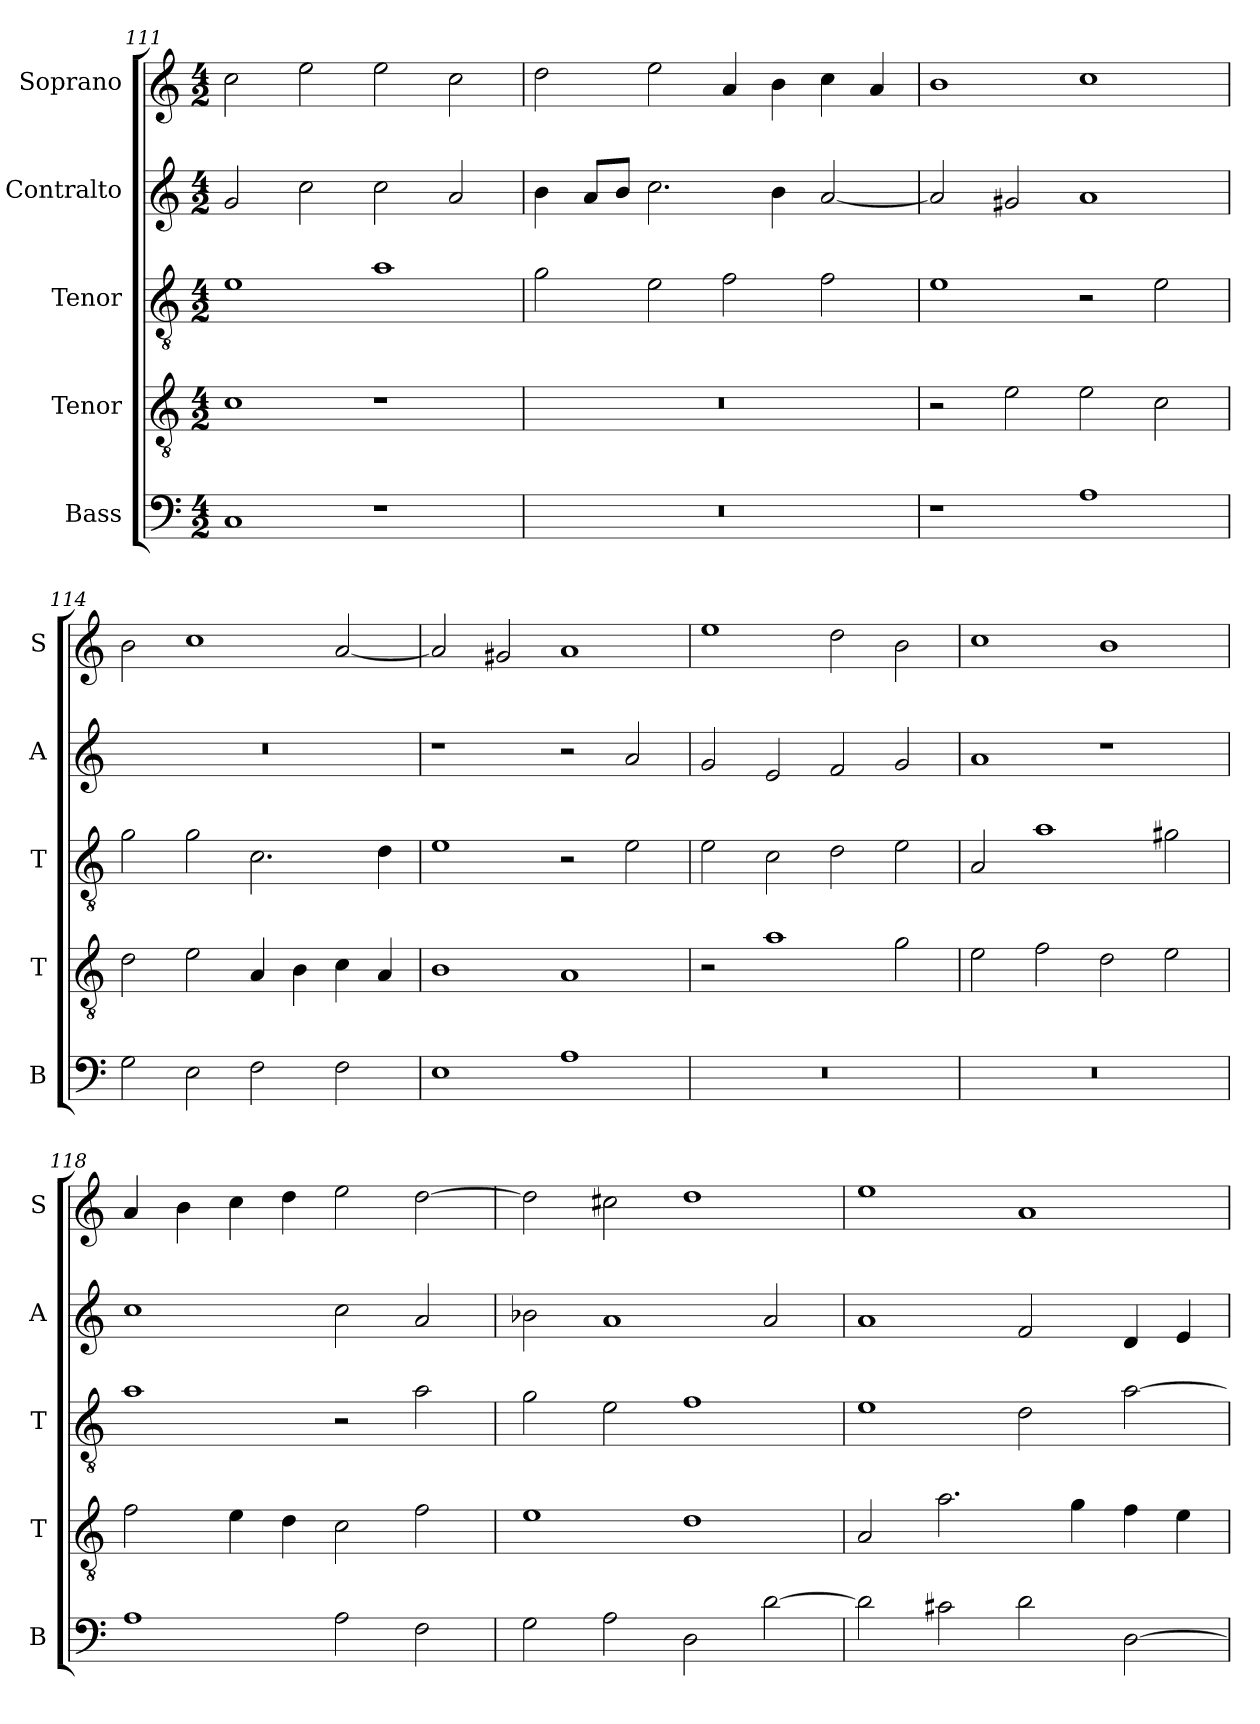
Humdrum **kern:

**kern	**kern	**kern	**kern	**kern
*part5	*part4	*part3	*part2	*part1
*staff5	*staff4	*staff3	*staff2	*staff1
*I"Bass	*I"Tenor	*I"Tenor	*I"Contralto	*I"Soprano
*I'B	*I'T	*I'T	*I'A	*I'S
*clefF4	*clefGv2	*clefGv2	*clefG2	*clefG2
*k[]	*k[]	*k[]	*k[]	*k[]
*A:aeo	*A:aeo	*A:aeo	*A:aeo	*A:aeo
*M4/2	*M4/2	*M4/2	*M4/2	*M4/2
=111	=111	=111	=111	=111
1C	1c	1e	2g	2cc
.	.	.	2cc	2ee
1r	1r	1a	2cc	2ee
.	.	.	2a	2cc
=112	=112	=112	=112	=112
0r	0r	2g	4b	2dd
.	.	.	8a/L	.
.	.	.	8b/J	.
.	.	2e	2.cc	2ee
.	.	2f	.	4a
.	.	.	4b	4b
.	.	2f	[2a	4cc
.	.	.	.	4a
=113	=113	=113	=113	=113
1r	2r	1e	2a]	1b
.	2e	.	2g#X	.
1A	2e	2r	1a	1cc
.	2c	2e	.	.
=114	=114	=114	=114	=114
2G	2d	2g	0r	2b
2E	2e	2g	.	1cc
2F	4A	2.c	.	.
.	4B	.	.	.
2F	4c	.	.	[2a
.	4A	4d	.	.
=115	=115	=115	=115	=115
1E	1B	1e	1r	2a]
.	.	.	.	2g#X
1A	1A	2r	2r	1a
.	.	2e	2a	.
=116	=116	=116	=116	=116
0r	2r	2e	2g	1ee
.	1a	2c	2e	.
.	.	2d	2f	2dd
.	2g	2e	2g	2b
=117	=117	=117	=117	=117
0r	2e	2A	1a	1cc
.	2f	1a	.	.
.	2d	.	1r	1b
.	2e	2g#X	.	.
=118	=118	=118	=118	=118
1A	2f	1a	1cc	4a
.	.	.	.	4b
.	4e	.	.	4cc
.	4d	.	.	4dd
2A	2c	2r	2cc	2ee
2F	2f	2a	2a	[2dd
=119	=119	=119	=119	=119
2G	1e	2g	2b-X	2dd]
2A	.	2e	1a	2cc#X
2D	1d	1f	.	1dd
[2d	.	.	2a	.
=120	=120	=120	=120	=120
2d]	2A	1e	1a	1ee
2c#X	2.a	.	.	.
2d	.	2d	2f	1a
.	4g	.	.	.
[2D	4f	[2a	4d	.
.	4e	.	4e	.
=	=	=	=	=
*-	*-	*-	*-	*-
